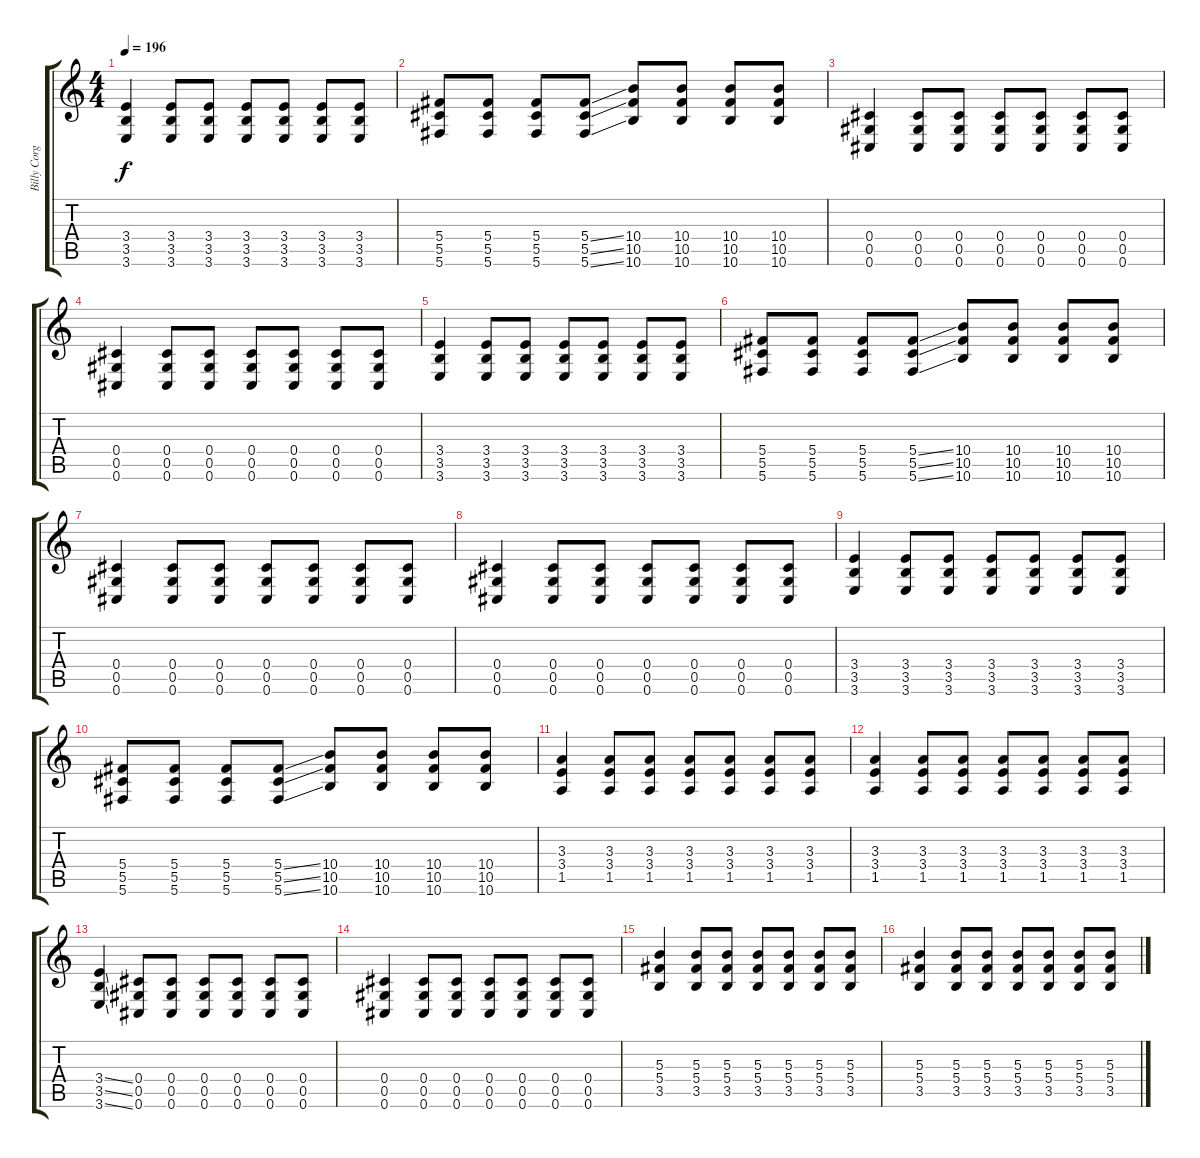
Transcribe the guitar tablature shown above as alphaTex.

\track ("Billy Corgan" "Billy Corg") {instrument distortionguitar}
\staff {score tabs}
\tuning (Eb4 Bb3 Gb3 Db3 Ab2 Db2) {hide}
\ts (4 4)
\tempo 196
\clef g2
\ks c
(3.4 3.5 3.6).4{dy f} (3.4 3.5 3.6).8 (3.4 3.5 3.6).8 (3.4 3.5 3.6).8 (3.4 3.5 3.6).8 (3.4 3.5 3.6).8 (3.4 3.5 3.6).8 |
(5.4 5.5 5.6).8 (5.4 5.5 5.6).8 (5.4 5.5 5.6).8 (5.4{ss} 5.5{ss} 5.6{ss}).8 (10.4 10.5 10.6).8 (10.4 10.5 10.6).8 (10.4 10.5 10.6).8 (10.4 10.5 10.6).8 |
(0.4 0.5 0.6).4 (0.4 0.5 0.6).8 (0.4 0.5 0.6).8 (0.4 0.5 0.6).8 (0.4 0.5 0.6).8 (0.4 0.5 0.6).8 (0.4 0.5 0.6).8 |
(0.4 0.5 0.6).4 (0.4 0.5 0.6).8 (0.4 0.5 0.6).8 (0.4 0.5 0.6).8 (0.4 0.5 0.6).8 (0.4 0.5 0.6).8 (0.4 0.5 0.6).8 |
(3.4 3.5 3.6).4 (3.4 3.5 3.6).8 (3.4 3.5 3.6).8 (3.4 3.5 3.6).8 (3.4 3.5 3.6).8 (3.4 3.5 3.6).8 (3.4 3.5 3.6).8 |
(5.4 5.5 5.6).8 (5.4 5.5 5.6).8 (5.4 5.5 5.6).8 (5.4{ss} 5.5{ss} 5.6{ss}).8 (10.4 10.5 10.6).8 (10.4 10.5 10.6).8 (10.4 10.5 10.6).8 (10.4 10.5 10.6).8 |
(0.4 0.5 0.6).4 (0.4 0.5 0.6).8 (0.4 0.5 0.6).8 (0.4 0.5 0.6).8 (0.4 0.5 0.6).8 (0.4 0.5 0.6).8 (0.4 0.5 0.6).8 |
(0.4 0.5 0.6).4 (0.4 0.5 0.6).8 (0.4 0.5 0.6).8 (0.4 0.5 0.6).8 (0.4 0.5 0.6).8 (0.4 0.5 0.6).8 (0.4 0.5 0.6).8 |
(3.4 3.5 3.6).4 (3.4 3.5 3.6).8 (3.4 3.5 3.6).8 (3.4 3.5 3.6).8 (3.4 3.5 3.6).8 (3.4 3.5 3.6).8 (3.4 3.5 3.6).8 |
(5.4 5.5 5.6).8 (5.4 5.5 5.6).8 (5.4 5.5 5.6).8 (5.4{ss} 5.5{ss} 5.6{ss}).8 (10.4 10.5 10.6).8 (10.4 10.5 10.6).8 (10.4 10.5 10.6).8 (10.4 10.5 10.6).8 |
(3.3 3.4 1.5).4 (3.3 3.4 1.5).8 (3.3 3.4 1.5).8 (3.3 3.4 1.5).8 (3.3 3.4 1.5).8 (3.3 3.4 1.5).8 (3.3 3.4 1.5).8 |
(3.3 3.4 1.5).4 (3.3 3.4 1.5).8 (3.3 3.4 1.5).8 (3.3 3.4 1.5).8 (3.3 3.4 1.5).8 (3.3 3.4 1.5).8 (3.3 3.4 1.5).8 |
(3.4{ss} 3.5{ss} 3.6{ss}).4 (0.4 0.5 0.6).8 (0.4 0.5 0.6).8 (0.4 0.5 0.6).8 (0.4 0.5 0.6).8 (0.4 0.5 0.6).8 (0.4 0.5 0.6).8 |
(0.4 0.5 0.6).4 (0.4 0.5 0.6).8 (0.4 0.5 0.6).8 (0.4 0.5 0.6).8 (0.4 0.5 0.6).8 (0.4 0.5 0.6).8 (0.4 0.5 0.6).8 |
(5.3 5.4 3.5).4 (5.3 5.4 3.5).8 (5.3 5.4 3.5).8 (5.3 5.4 3.5).8 (5.3 5.4 3.5).8 (5.3 5.4 3.5).8 (5.3 5.4 3.5).8 |
(5.3 5.4 3.5).4 (5.3 5.4 3.5).8 (5.3 5.4 3.5).8 (5.3 5.4 3.5).8 (5.3 5.4 3.5).8 (5.3 5.4 3.5).8 (5.3 5.4 3.5).8
